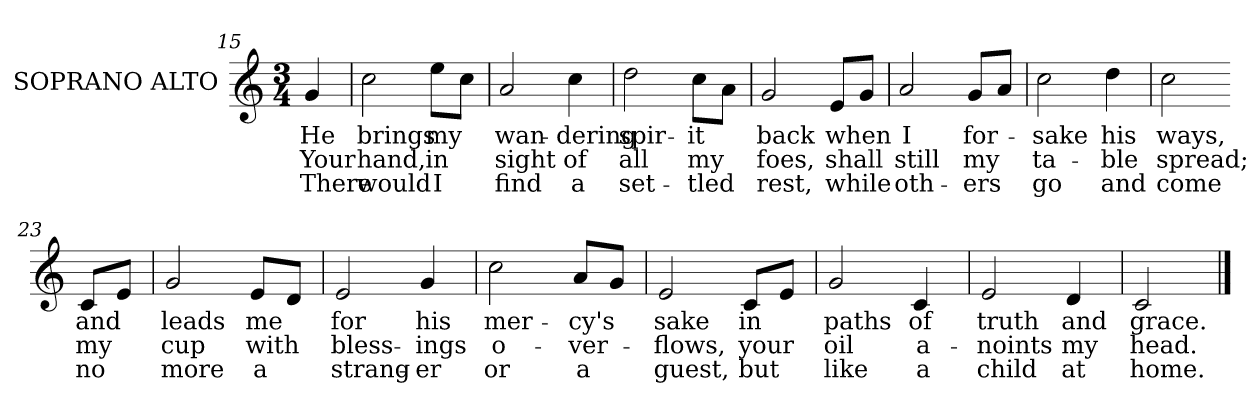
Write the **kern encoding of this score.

**kern	**text	**text	**text
*part1	*part1	*part1	*part1
*staff1	*staff1	*staff1	*staff1
*I"SOPRANO ALTO	*	*	*
*I'S. A.	*	*	*
!!LO:LB:g=z
*clefG2	*	*	*
*k[]	*	*	*
*C:	*	*	*
*M3/4	*	*	*
=15	=15	=15	=15
!	!LO:LY:b:color=#000000	!LO:LY:b:color=#000000	!LO:LY:b:color=#000000
4gi/	He	Your	There
=16	=16	=16	=16
!	!LO:LY:b:color=#000000	!LO:LY:b:color=#000000	!LO:LY:b:color=#000000
2cci\	brings	hand,	would
!	!LO:LY:b:color=#000000	!LO:LY:b:color=#000000	!LO:LY:b:color=#000000
8eei\L	my	in	I
8cci\J	.	.	.
=17	=17	=17	=17
!	!LO:LY:b:color=#000000	!LO:LY:b:color=#000000	!LO:LY:b:color=#000000
2ai/	wan-	sight	find
!	!LO:LY:b:color=#000000	!LO:LY:b:color=#000000	!LO:LY:b:color=#000000
4cci\	-dering	of	a
=18	=18	=18	=18
!	!LO:LY:b:color=#000000	!LO:LY:b:color=#000000	!LO:LY:b:color=#000000
2ddi\	spir-	all	set-
!	!LO:LY:b:color=#000000	!LO:LY:b:color=#000000	!LO:LY:b:color=#000000
8cci\L	-it	my	-tled
8ai\J	.	.	.
=19	=19	=19	=19
!	!LO:LY:b:color=#000000	!LO:LY:b:color=#000000	!LO:LY:b:color=#000000
2gi/	back	foes,	rest,
!	!LO:LY:b:color=#000000	!LO:LY:b:color=#000000	!LO:LY:b:color=#000000
8ei/L	when	shall	while
8gi/J	.	.	.
=20	=20	=20	=20
!	!LO:LY:b:color=#000000	!LO:LY:b:color=#000000	!LO:LY:b:color=#000000
2ai/	I	still	oth-
!	!LO:LY:b:color=#000000	!LO:LY:b:color=#000000	!LO:LY:b:color=#000000
8gi/L	for-	my	-ers
8ai/J	.	.	.
=21	=21	=21	=21
!	!LO:LY:b:color=#000000	!LO:LY:b:color=#000000	!LO:LY:b:color=#000000
2cci\	-sake	ta-	go
!	!LO:LY:b:color=#000000	!LO:LY:b:color=#000000	!LO:LY:b:color=#000000
4ddi\	his	-ble	and
=22	=22	=22	=22
!	!LO:LY:b:color=#000000	!LO:LY:b:color=#000000	!LO:LY:b:color=#000000
2cci\	ways,	spread;	come
!!LO:LB:g=z
=23-	=23-	=23-	=23-
!	!LO:LY:b:color=#000000	!LO:LY:b:color=#000000	!LO:LY:b:color=#000000
8ci/L	and	my	no
8ei/J	.	.	.
=24	=24	=24	=24
!	!LO:LY:b:color=#000000	!LO:LY:b:color=#000000	!LO:LY:b:color=#000000
2gi/	leads	cup	more
!	!LO:LY:b:color=#000000	!LO:LY:b:color=#000000	!LO:LY:b:color=#000000
8ei/L	me	with	a
8di/J	.	.	.
=25	=25	=25	=25
!	!LO:LY:b:color=#000000	!LO:LY:b:color=#000000	!LO:LY:b:color=#000000
2ei/	for	bless-	strang-
!	!LO:LY:b:color=#000000	!LO:LY:b:color=#000000	!LO:LY:b:color=#000000
4gi/	his	-ings	-er
=26	=26	=26	=26
!	!LO:LY:b:color=#000000	!LO:LY:b:color=#000000	!LO:LY:b:color=#000000
2cci\	mer-	o-	or
!	!LO:LY:b:color=#000000	!LO:LY:b:color=#000000	!LO:LY:b:color=#000000
8ai/L	-cy's	-ver-	a
8gi/J	.	.	.
=27	=27	=27	=27
!	!LO:LY:b:color=#000000	!LO:LY:b:color=#000000	!LO:LY:b:color=#000000
2ei/	sake	-flows,	guest,
!	!LO:LY:b:color=#000000	!LO:LY:b:color=#000000	!LO:LY:b:color=#000000
8ci/L	in	your	but
8ei/J	.	.	.
=28	=28	=28	=28
!	!LO:LY:b:color=#000000	!LO:LY:b:color=#000000	!LO:LY:b:color=#000000
2gi/	paths	oil	like
!	!LO:LY:b:color=#000000	!LO:LY:b:color=#000000	!LO:LY:b:color=#000000
4ci/	of	a-	a
=29	=29	=29	=29
!	!LO:LY:b:color=#000000	!LO:LY:b:color=#000000	!LO:LY:b:color=#000000
2ei/	truth	-noints	child
!	!LO:LY:b:color=#000000	!LO:LY:b:color=#000000	!LO:LY:b:color=#000000
4di/	and	my	at
=30	=30	=30	=30
!	!LO:LY:b:color=#000000	!LO:LY:b:color=#000000	!LO:LY:b:color=#000000
2ci/	grace.	head.	home.
==	==	==	==
*-	*-	*-	*-
